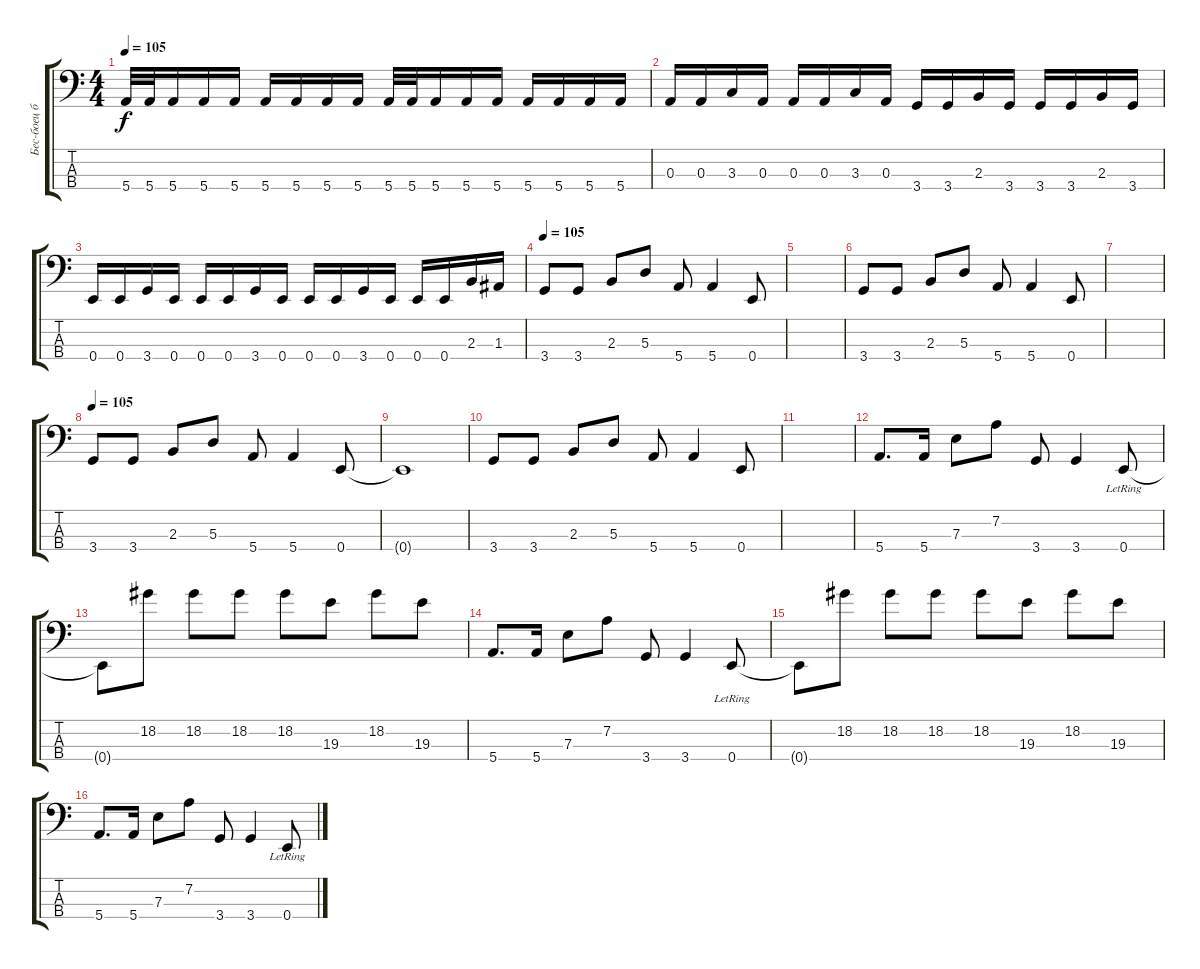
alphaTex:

\track ("Бес-боец басуха" "Бес-боец б") {instrument electricbassfinger}
\staff {score tabs}
\tuning (G2 D2 A1 E1) {hide}
\ts (4 4)
\tempo 105
\clef f4
\ks c
5.4.32{dy f} 5.4.32 5.4.16 5.4.16 5.4.16 5.4.16 5.4.16 5.4.16 5.4.16 5.4.32 5.4.32 5.4.16 5.4.16 5.4.16 5.4.16 5.4.16 5.4.16 5.4.16 |
0.3.16 0.3.16 3.3.16 0.3.16 0.3.16 0.3.16 3.3.16 0.3.16 3.4.16 3.4.16 2.3.16 3.4.16 3.4.16 3.4.16 2.3.16 3.4.16 |
0.4.16 0.4.16 3.4.16 0.4.16 0.4.16 0.4.16 3.4.16 0.4.16 0.4.16 0.4.16 3.4.16 0.4.16 0.4.16 0.4.16 2.3.16 1.3.16 |
\tempo 105
3.4.8 3.4.8 2.3.8 5.3.8 5.4.8 5.4.4 0.4.8 |
|
3.4.8 3.4.8 2.3.8 5.3.8 5.4.8 5.4.4 0.4.8 |
|
\tempo 105
3.4.8 3.4.8 2.3.8 5.3.8 5.4.8 5.4.4 0.4.8 |
0.4{t}.1 |
3.4.8 3.4.8 2.3.8 5.3.8 5.4.8 5.4.4 0.4.8 |
|
5.4.8{d} 5.4.16 7.3.8 7.2.8 3.4.8 3.4.4 0.4{lr}.8 |
0.4{t}.8 18.2.8 18.2.8 18.2.8 18.2.8 19.3.8 18.2.8 19.3.8 |
5.4.8{d} 5.4.16 7.3.8 7.2.8 3.4.8 3.4.4 0.4{lr}.8 |
0.4{t}.8 18.2.8 18.2.8 18.2.8 18.2.8 19.3.8 18.2.8 19.3.8 |
5.4.8{d} 5.4.16 7.3.8 7.2.8 3.4.8 3.4.4 0.4{lr}.8
